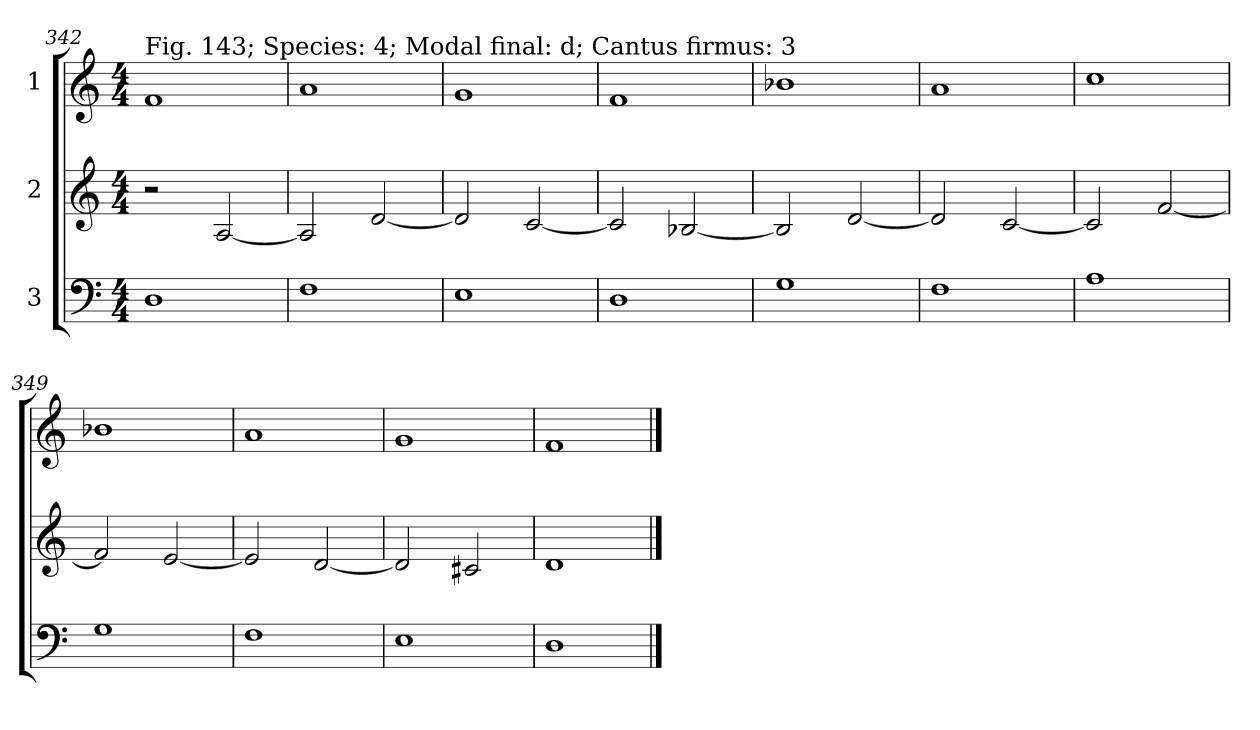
**kern	**kern	**kern
*part3	*part2	*part1
*staff3	*staff2	*staff1
*I"3	*I"2	*I"1
!!LO:LB:g=z
*clefF4	*clefG2	*clefG2
*k[]	*k[]	*k[]
*M4/4	*M4/4	*M4/4
=342	=342	=342
!	!	!LO:TX:a:t=Fig. 143; Species&colon; 4; Modal final&colon; d; Cantus firmus&colon; 3
1D	2r	1f
.	[2A/	.
=343	=343	=343
1F	2A/]	1a
.	[2d/	.
=344	=344	=344
1E	2d/]	1g
.	[2c/	.
=345	=345	=345
1D	2c/]	1f
.	[2B-X/	.
=346	=346	=346
1G	2B-/]	1b-X
.	[2d/	.
=347	=347	=347
1F	2d/]	1a
.	[2c/	.
=348	=348	=348
1A	2c/]	1cc
.	[2f/	.
=349	=349	=349
1G	2f/]	1b-X
.	[2e/	.
=350	=350	=350
1F	2e/]	1a
.	[2d/	.
=351	=351	=351
1E	2d/]	1g
.	2c#X/	.
=352	=352	=352
1D	1d	1f
==	==	==
*-	*-	*-
